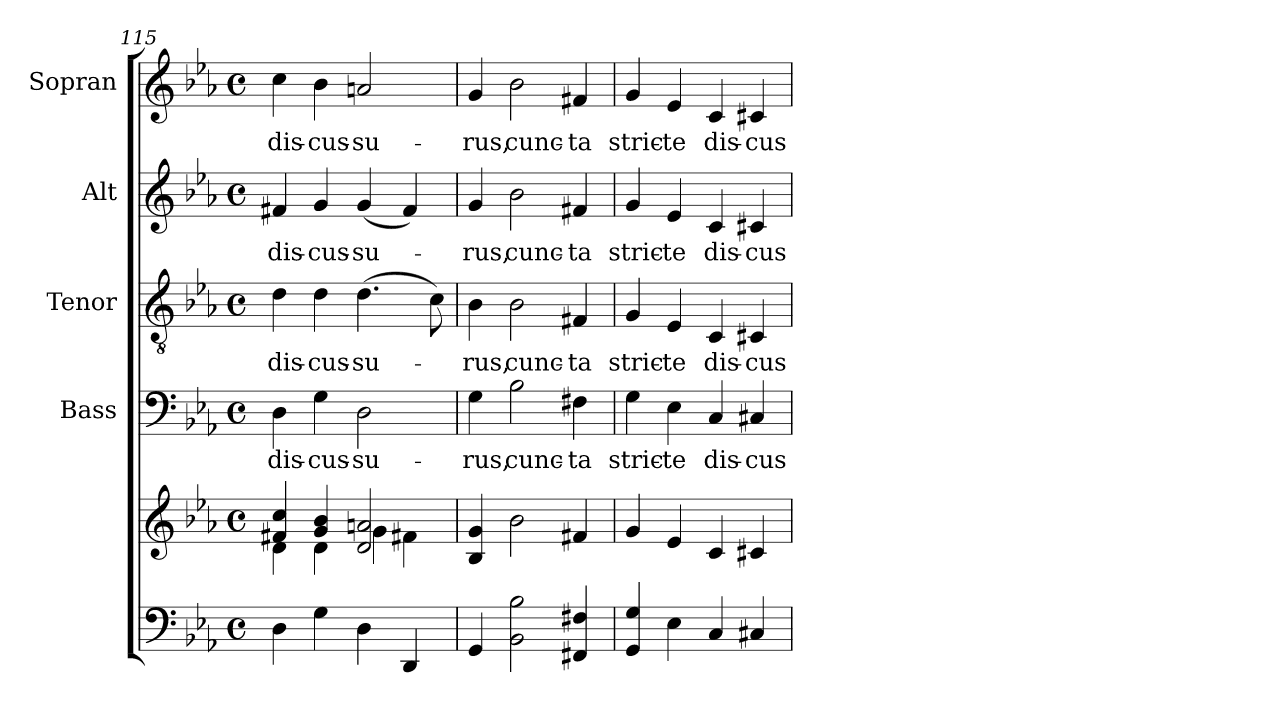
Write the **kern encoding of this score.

**kern	**kern	**kern	**text	**kern	**text	**kern	**text	**kern	**text
*part5	*part5	*part4	*part4	*part3	*part3	*part2	*part2	*part1	*part1
*staff6	*staff5	*staff4	*staff4	*staff3	*staff3	*staff2	*staff2	*staff1	*staff1
*	*	*I"Bass	*	*I"Tenor	*	*I"Alt	*	*I"Sopran	*
*	*	*I'B.	*	*I'T.	*	*I'A.	*	*I'S.	*
!!LO:LB:g=z
*clefF4	*clefG2	*clefF4	*	*clefGv2	*	*clefG2	*	*clefG2	*
*k[b-e-a-]	*k[b-e-a-]	*k[b-e-a-]	*	*k[b-e-a-]	*	*k[b-e-a-]	*	*k[b-e-a-]	*
*E-:	*E-:	*E-:	*	*E-:	*	*E-:	*	*E-:	*
*M4/4	*M4/4	*M4/4	*	*M4/4	*	*M4/4	*	*M4/4	*
*met(c)	*met(c)	*met(c)	*	*met(c)	*	*met(c)	*	*met(c)	*
=115	=115	=115	=115	=115	=115	=115	=115	=115	=115
*	*^	*	*	*	*	*	*	*	*
!	!	!	!	!LO:LY:b	!	!LO:LY:b	!	!LO:LY:b	!	!LO:LY:b
4D\	4f#X/ 4cc/	4d\	4D\	dis-	4d\	dis-	4f#X/	dis-	4cc\	dis-
!	!	!	!	!LO:LY:b	!	!LO:LY:b	!	!LO:LY:b	!	!LO:LY:b
4G\	4g/ 4b-/	4d\	4G\	-cus-	4d\	-cus-	4g/	-cus-	4b-\	-cus-
!	!	!	!	!LO:LY:b	!	!LO:LY:b	!	!LO:LY:b	!	!LO:LY:b
4D\	2d/ 2an/	4g\	2D\	-su-	(>4.d\	-su-	(<4g/	-su-	2an/	-su-
4DD/	.	4f#X\	.	.	.	.	4f#/)	.	.	.
.	.	.	.	.	8c\)	.	.	.	.	.
*	*v	*v	*	*	*	*	*	*	*	*
=116	=116	=116	=116	=116	=116	=116	=116	=116	=116
!	!	!	!LO:LY:b	!	!LO:LY:b	!	!LO:LY:b	!	!LO:LY:b
4GG/	4B-/ 4g/	4G\	-rus,	4B-\	-rus,	4g/	-rus,	4g/	-rus,
!	!	!	!LO:LY:b	!	!LO:LY:b	!	!LO:LY:b	!	!LO:LY:b
2BB-\ 2B-\	2b-\	2B-\	cunc-	2B-\	cunc-	2b-\	cunc-	2b-\	cunc-
!	!	!	!LO:LY:b	!	!LO:LY:b	!	!LO:LY:b	!	!LO:LY:b
4FF#X/ 4F#X/	4f#X/	4F#X\	-ta	4F#X/	-ta	4f#X/	-ta	4f#X/	-ta
=117	=117	=117	=117	=117	=117	=117	=117	=117	=117
!	!	!	!LO:LY:b	!	!LO:LY:b	!	!LO:LY:b	!	!LO:LY:b
4GG/ 4G/	4g/	4G\	stric-	4G/	stric-	4g/	stric-	4g/	stric-
!	!	!	!LO:LY:b	!	!LO:LY:b	!	!LO:LY:b	!	!LO:LY:b
4E-\	4e-/	4E-\	-te	4E-/	-te	4e-/	-te	4e-/	-te
!	!	!	!LO:LY:b	!	!LO:LY:b	!	!LO:LY:b	!	!LO:LY:b
4C/	4c/	4C/	dis-	4C/	dis-	4c/	dis-	4c/	dis-
!	!	!	!LO:LY:b	!	!LO:LY:b	!	!LO:LY:b	!	!LO:LY:b
4C#X/	4c#X/	4C#X/	-cus-	4C#X/	-cus-	4c#X/	-cus-	4c#X/	-cus-
=	=	=	=	=	=	=	=	=	=
*-	*-	*-	*-	*-	*-	*-	*-	*-	*-
